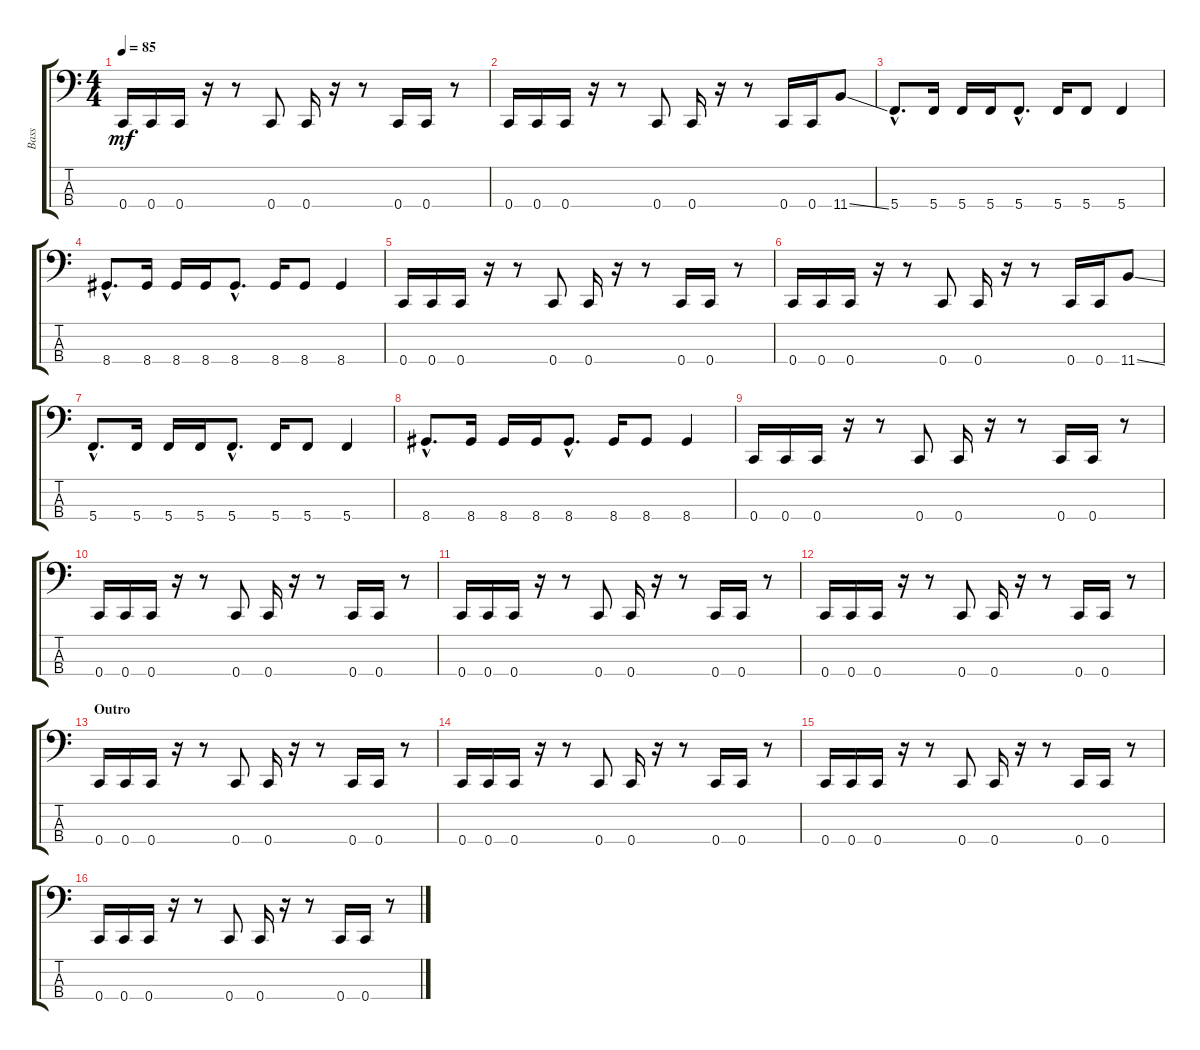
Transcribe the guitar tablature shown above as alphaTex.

\track ("Bass" "Bass") {instrument electricbassfinger}
\staff {score tabs}
\tuning (F2 C2 G1 C1) {hide}
\ts (4 4)
\tempo 85
\clef f4
\ks c
0.4.16{dy mf} 0.4.16 0.4.16 r.16 r.8 0.4.8 0.4.16 r.16 r.8 0.4.16 0.4.16 r.8 |
0.4.16 0.4.16 0.4.16 r.16 r.8 0.4.8 0.4.16 r.16 r.8 0.4.16 0.4.16 11.4{ss}.8 |
5.4{hac}.8{d} 5.4.16 5.4.16 5.4.16 5.4{hac}.8{d} 5.4.16 5.4.8 5.4.4 |
8.4{hac}.8{d} 8.4.16 8.4.16 8.4.16 8.4{hac}.8{d} 8.4.16 8.4.8 8.4.4 |
0.4.16 0.4.16 0.4.16 r.16 r.8 0.4.8 0.4.16 r.16 r.8 0.4.16 0.4.16 r.8 |
0.4.16 0.4.16 0.4.16 r.16 r.8 0.4.8 0.4.16 r.16 r.8 0.4.16 0.4.16 11.4{ss}.8 |
5.4{hac}.8{d} 5.4.16 5.4.16 5.4.16 5.4{hac}.8{d} 5.4.16 5.4.8 5.4.4 |
8.4{hac}.8{d} 8.4.16 8.4.16 8.4.16 8.4{hac}.8{d} 8.4.16 8.4.8 8.4.4 |
0.4.16 0.4.16 0.4.16 r.16 r.8 0.4.8 0.4.16 r.16 r.8 0.4.16 0.4.16 r.8 |
0.4.16 0.4.16 0.4.16 r.16 r.8 0.4.8 0.4.16 r.16 r.8 0.4.16 0.4.16 r.8 |
0.4.16 0.4.16 0.4.16 r.16 r.8 0.4.8 0.4.16 r.16 r.8 0.4.16 0.4.16 r.8 |
0.4.16 0.4.16 0.4.16 r.16 r.8 0.4.8 0.4.16 r.16 r.8 0.4.16 0.4.16 r.8 |
\section ("" "Outro")
0.4.16 0.4.16 0.4.16 r.16 r.8 0.4.8 0.4.16 r.16 r.8 0.4.16 0.4.16 r.8 |
0.4.16 0.4.16 0.4.16 r.16 r.8 0.4.8 0.4.16 r.16 r.8 0.4.16 0.4.16 r.8 |
0.4.16 0.4.16 0.4.16 r.16 r.8 0.4.8 0.4.16 r.16 r.8 0.4.16 0.4.16 r.8 |
0.4.16 0.4.16 0.4.16 r.16 r.8 0.4.8 0.4.16 r.16 r.8 0.4.16 0.4.16 r.8
